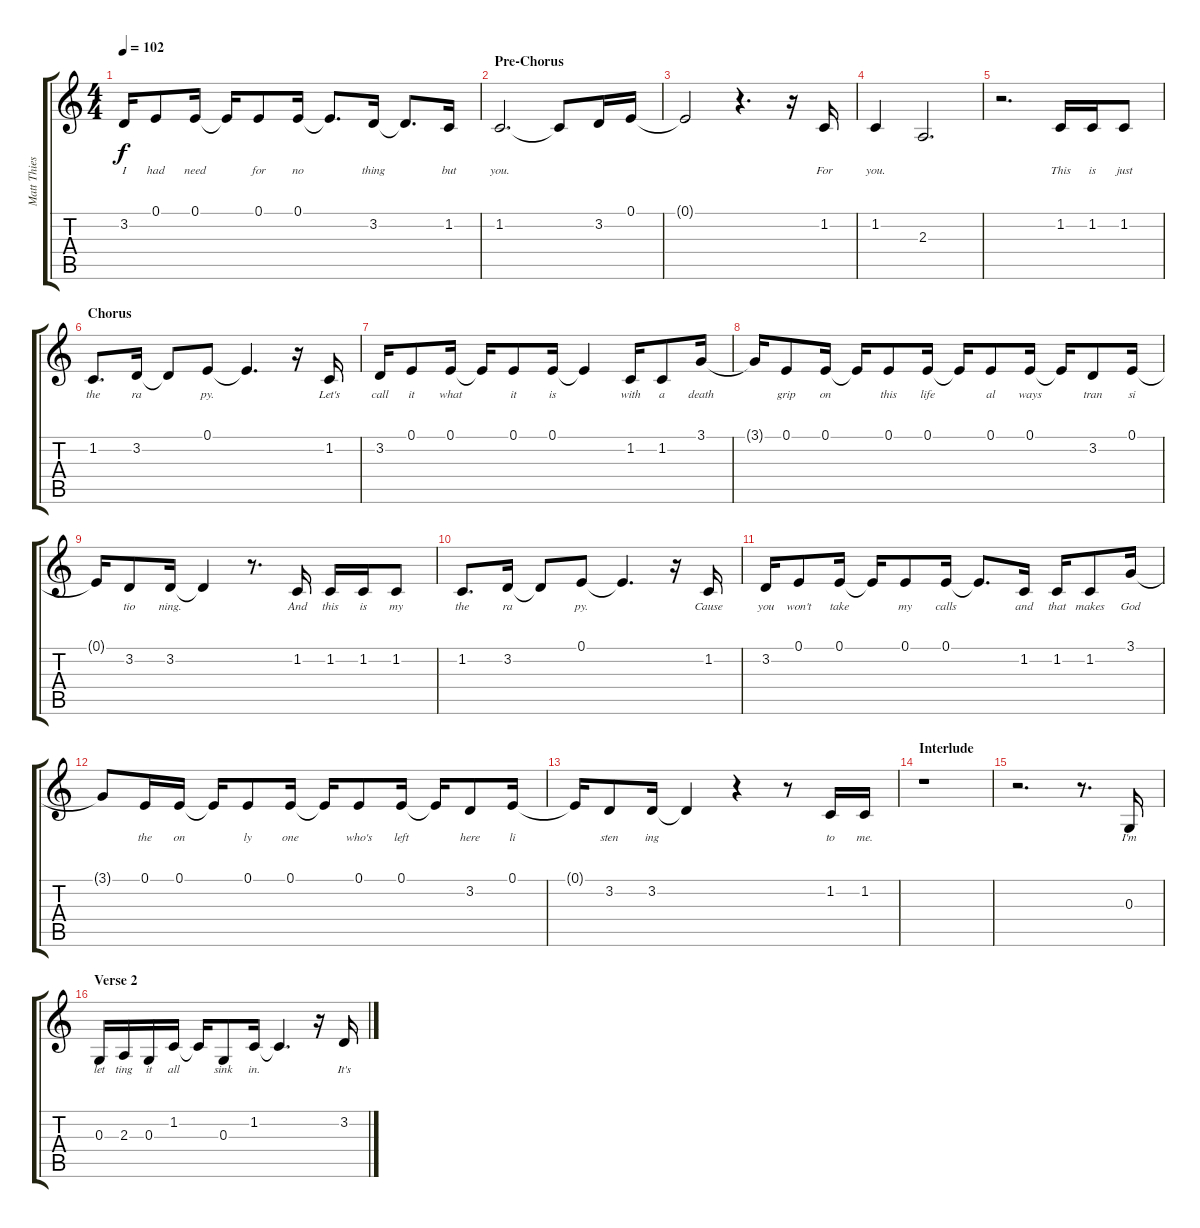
\track ("Matt Thiessen (Vocals)" "Matt Thies") {instrument clarinet}
\staff {score tabs}
\tuning (E4 B3 G3 D3 A2 E2) {hide}
\ts (4 4)
\tempo 102
\clef g2
\ks c
3.2.16{lyrics (0 "I") lyrics (1 "") lyrics (2 "") lyrics (3 "") lyrics (4 "") dy f} 0.1.8{lyrics (0 "had") lyrics (1 "") lyrics (2 "") lyrics (3 "") lyrics (4 "")} 0.1.16{lyrics (0 "need") lyrics (1 "") lyrics (2 "") lyrics (3 "") lyrics (4 "")} 0.1{t}.16{lyrics (0 "") lyrics (1 "") lyrics (2 "") lyrics (3 "") lyrics (4 "")} 0.1.8{lyrics (0 "for") lyrics (1 "") lyrics (2 "") lyrics (3 "") lyrics (4 "")} 0.1.16{lyrics (0 "no") lyrics (1 "") lyrics (2 "") lyrics (3 "") lyrics (4 "")} 0.1{t}.8{d lyrics (0 "") lyrics (1 "") lyrics (2 "") lyrics (3 "") lyrics (4 "")} 3.2.16{lyrics (0 "thing") lyrics (1 "") lyrics (2 "") lyrics (3 "") lyrics (4 "")} 3.2{t}.8{d lyrics (0 "") lyrics (1 "") lyrics (2 "") lyrics (3 "") lyrics (4 "")} 1.2.16{lyrics (0 "but") lyrics (1 "") lyrics (2 "") lyrics (3 "") lyrics (4 "")} |
\section ("" "Pre-Chorus")
1.2.2{d lyrics (0 "you.") lyrics (1 "") lyrics (2 "") lyrics (3 "") lyrics (4 "")} 1.2{t}.8{lyrics (0 "") lyrics (1 "") lyrics (2 "") lyrics (3 "") lyrics (4 "")} 3.2.16{lyrics (0 "") lyrics (1 "") lyrics (2 "") lyrics (3 "") lyrics (4 "")} 0.1.16{lyrics (0 "") lyrics (1 "") lyrics (2 "") lyrics (3 "") lyrics (4 "")} |
0.1{t}.2{lyrics (0 "") lyrics (1 "") lyrics (2 "") lyrics (3 "") lyrics (4 "")} r.4{d} r.16 1.2.16{lyrics (0 "For") lyrics (1 "") lyrics (2 "") lyrics (3 "") lyrics (4 "")} |
1.2.4{lyrics (0 "you.") lyrics (1 "") lyrics (2 "") lyrics (3 "") lyrics (4 "")} 2.3.2{d lyrics (0 "") lyrics (1 "") lyrics (2 "") lyrics (3 "") lyrics (4 "")} |
r.2{d} 1.2.16{lyrics (0 "This") lyrics (1 "") lyrics (2 "") lyrics (3 "") lyrics (4 "")} 1.2.16{lyrics (0 "is") lyrics (1 "") lyrics (2 "") lyrics (3 "") lyrics (4 "")} 1.2.8{lyrics (0 "just") lyrics (1 "") lyrics (2 "") lyrics (3 "") lyrics (4 "")} |
\section ("" "Chorus")
1.2.8{d lyrics (0 "the") lyrics (1 "") lyrics (2 "") lyrics (3 "") lyrics (4 "")} 3.2.16{lyrics (0 "ra") lyrics (1 "") lyrics (2 "") lyrics (3 "") lyrics (4 "")} 3.2{t}.8{lyrics (0 "") lyrics (1 "") lyrics (2 "") lyrics (3 "") lyrics (4 "")} 0.1.8{lyrics (0 "py.") lyrics (1 "") lyrics (2 "") lyrics (3 "") lyrics (4 "")} 0.1{t}.4{d lyrics (0 "") lyrics (1 "") lyrics (2 "") lyrics (3 "") lyrics (4 "")} r.16 1.2.16{lyrics (0 "Let's") lyrics (1 "") lyrics (2 "") lyrics (3 "") lyrics (4 "")} |
3.2.16{lyrics (0 "call") lyrics (1 "") lyrics (2 "") lyrics (3 "") lyrics (4 "")} 0.1.8{lyrics (0 "it") lyrics (1 "") lyrics (2 "") lyrics (3 "") lyrics (4 "")} 0.1.16{lyrics (0 "what") lyrics (1 "") lyrics (2 "") lyrics (3 "") lyrics (4 "")} 0.1{t}.16{lyrics (0 "") lyrics (1 "") lyrics (2 "") lyrics (3 "") lyrics (4 "")} 0.1.8{lyrics (0 "it") lyrics (1 "") lyrics (2 "") lyrics (3 "") lyrics (4 "")} 0.1.16{lyrics (0 "is") lyrics (1 "") lyrics (2 "") lyrics (3 "") lyrics (4 "")} 0.1{t}.4{lyrics (0 "") lyrics (1 "") lyrics (2 "") lyrics (3 "") lyrics (4 "")} 1.2.16{lyrics (0 "with") lyrics (1 "") lyrics (2 "") lyrics (3 "") lyrics (4 "")} 1.2.8{lyrics (0 "a") lyrics (1 "") lyrics (2 "") lyrics (3 "") lyrics (4 "")} 3.1.16{lyrics (0 "death") lyrics (1 "") lyrics (2 "") lyrics (3 "") lyrics (4 "")} |
3.1{t}.16{lyrics (0 "") lyrics (1 "") lyrics (2 "") lyrics (3 "") lyrics (4 "")} 0.1.8{lyrics (0 "grip") lyrics (1 "") lyrics (2 "") lyrics (3 "") lyrics (4 "")} 0.1.16{lyrics (0 "on") lyrics (1 "") lyrics (2 "") lyrics (3 "") lyrics (4 "")} 0.1{t}.16{lyrics (0 "") lyrics (1 "") lyrics (2 "") lyrics (3 "") lyrics (4 "")} 0.1.8{lyrics (0 "this") lyrics (1 "") lyrics (2 "") lyrics (3 "") lyrics (4 "")} 0.1.16{lyrics (0 "life") lyrics (1 "") lyrics (2 "") lyrics (3 "") lyrics (4 "")} 0.1{t}.16{lyrics (0 "") lyrics (1 "") lyrics (2 "") lyrics (3 "") lyrics (4 "")} 0.1.8{lyrics (0 "al") lyrics (1 "") lyrics (2 "") lyrics (3 "") lyrics (4 "")} 0.1.16{lyrics (0 "ways") lyrics (1 "") lyrics (2 "") lyrics (3 "") lyrics (4 "")} 0.1{t}.16{lyrics (0 "") lyrics (1 "") lyrics (2 "") lyrics (3 "") lyrics (4 "")} 3.2.8{lyrics (0 "tran") lyrics (1 "") lyrics (2 "") lyrics (3 "") lyrics (4 "")} 0.1.16{lyrics (0 "si") lyrics (1 "") lyrics (2 "") lyrics (3 "") lyrics (4 "")} |
0.1{t}.16{lyrics (0 "") lyrics (1 "") lyrics (2 "") lyrics (3 "") lyrics (4 "")} 3.2.8{lyrics (0 "tio") lyrics (1 "") lyrics (2 "") lyrics (3 "") lyrics (4 "")} 3.2.16{lyrics (0 "ning.") lyrics (1 "") lyrics (2 "") lyrics (3 "") lyrics (4 "")} 3.2{t}.4{lyrics (0 "") lyrics (1 "") lyrics (2 "") lyrics (3 "") lyrics (4 "")} r.8{d} 1.2.16{lyrics (0 "And") lyrics (1 "") lyrics (2 "") lyrics (3 "") lyrics (4 "")} 1.2.16{lyrics (0 "this") lyrics (1 "") lyrics (2 "") lyrics (3 "") lyrics (4 "")} 1.2.16{lyrics (0 "is") lyrics (1 "") lyrics (2 "") lyrics (3 "") lyrics (4 "")} 1.2.8{lyrics (0 "my") lyrics (1 "") lyrics (2 "") lyrics (3 "") lyrics (4 "")} |
1.2.8{d lyrics (0 "the") lyrics (1 "") lyrics (2 "") lyrics (3 "") lyrics (4 "")} 3.2.16{lyrics (0 "ra") lyrics (1 "") lyrics (2 "") lyrics (3 "") lyrics (4 "")} 3.2{t}.8{lyrics (0 "") lyrics (1 "") lyrics (2 "") lyrics (3 "") lyrics (4 "")} 0.1.8{lyrics (0 "py.") lyrics (1 "") lyrics (2 "") lyrics (3 "") lyrics (4 "")} 0.1{t}.4{d lyrics (0 "") lyrics (1 "") lyrics (2 "") lyrics (3 "") lyrics (4 "")} r.16 1.2.16{lyrics (0 "Cause") lyrics (1 "") lyrics (2 "") lyrics (3 "") lyrics (4 "")} |
3.2.16{lyrics (0 "you") lyrics (1 "") lyrics (2 "") lyrics (3 "") lyrics (4 "")} 0.1.8{lyrics (0 "won't") lyrics (1 "") lyrics (2 "") lyrics (3 "") lyrics (4 "")} 0.1.16{lyrics (0 "take") lyrics (1 "") lyrics (2 "") lyrics (3 "") lyrics (4 "")} 0.1{t}.16{lyrics (0 "") lyrics (1 "") lyrics (2 "") lyrics (3 "") lyrics (4 "")} 0.1.8{lyrics (0 "my") lyrics (1 "") lyrics (2 "") lyrics (3 "") lyrics (4 "")} 0.1.16{lyrics (0 "calls") lyrics (1 "") lyrics (2 "") lyrics (3 "") lyrics (4 "")} 0.1{t}.8{d lyrics (0 "") lyrics (1 "") lyrics (2 "") lyrics (3 "") lyrics (4 "")} 1.2.16{lyrics (0 "and") lyrics (1 "") lyrics (2 "") lyrics (3 "") lyrics (4 "")} 1.2.16{lyrics (0 "that") lyrics (1 "") lyrics (2 "") lyrics (3 "") lyrics (4 "")} 1.2.8{lyrics (0 "makes") lyrics (1 "") lyrics (2 "") lyrics (3 "") lyrics (4 "")} 3.1.16{lyrics (0 "God") lyrics (1 "") lyrics (2 "") lyrics (3 "") lyrics (4 "")} |
3.1{t}.8{lyrics (0 "") lyrics (1 "") lyrics (2 "") lyrics (3 "") lyrics (4 "")} 0.1.16{lyrics (0 "the") lyrics (1 "") lyrics (2 "") lyrics (3 "") lyrics (4 "")} 0.1.16{lyrics (0 "on") lyrics (1 "") lyrics (2 "") lyrics (3 "") lyrics (4 "")} 0.1{t}.16{lyrics (0 "") lyrics (1 "") lyrics (2 "") lyrics (3 "") lyrics (4 "")} 0.1.8{lyrics (0 "ly") lyrics (1 "") lyrics (2 "") lyrics (3 "") lyrics (4 "")} 0.1.16{lyrics (0 "one") lyrics (1 "") lyrics (2 "") lyrics (3 "") lyrics (4 "")} 0.1{t}.16{lyrics (0 "") lyrics (1 "") lyrics (2 "") lyrics (3 "") lyrics (4 "")} 0.1.8{lyrics (0 "who's") lyrics (1 "") lyrics (2 "") lyrics (3 "") lyrics (4 "")} 0.1.16{lyrics (0 "left") lyrics (1 "") lyrics (2 "") lyrics (3 "") lyrics (4 "")} 0.1{t}.16{lyrics (0 "") lyrics (1 "") lyrics (2 "") lyrics (3 "") lyrics (4 "")} 3.2.8{lyrics (0 "here") lyrics (1 "") lyrics (2 "") lyrics (3 "") lyrics (4 "")} 0.1.16{lyrics (0 "li") lyrics (1 "") lyrics (2 "") lyrics (3 "") lyrics (4 "")} |
0.1{t}.16{lyrics (0 "") lyrics (1 "") lyrics (2 "") lyrics (3 "") lyrics (4 "")} 3.2.8{lyrics (0 "sten") lyrics (1 "") lyrics (2 "") lyrics (3 "") lyrics (4 "")} 3.2.16{lyrics (0 "ing") lyrics (1 "") lyrics (2 "") lyrics (3 "") lyrics (4 "")} 3.2{t}.4{lyrics (0 "") lyrics (1 "") lyrics (2 "") lyrics (3 "") lyrics (4 "")} r.4 r.8 1.2.16{lyrics (0 "to") lyrics (1 "") lyrics (2 "") lyrics (3 "") lyrics (4 "")} 1.2.16{lyrics (0 "me.") lyrics (1 "") lyrics (2 "") lyrics (3 "") lyrics (4 "")} |
\section ("" "Interlude")
r.1 |
r.2{d} r.8{d} 0.3.16{lyrics (0 "I'm") lyrics (1 "") lyrics (2 "") lyrics (3 "") lyrics (4 "")} |
\section ("" "Verse 2")
0.3.16{lyrics (0 "let") lyrics (1 "") lyrics (2 "") lyrics (3 "") lyrics (4 "")} 2.3.16{lyrics (0 "ting") lyrics (1 "") lyrics (2 "") lyrics (3 "") lyrics (4 "")} 0.3.16{lyrics (0 "it") lyrics (1 "") lyrics (2 "") lyrics (3 "") lyrics (4 "")} 1.2.16{lyrics (0 "all") lyrics (1 "") lyrics (2 "") lyrics (3 "") lyrics (4 "")} 1.2{t}.16{lyrics (0 "") lyrics (1 "") lyrics (2 "") lyrics (3 "") lyrics (4 "")} 0.3.8{lyrics (0 "sink") lyrics (1 "") lyrics (2 "") lyrics (3 "") lyrics (4 "")} 1.2.16{lyrics (0 "in.") lyrics (1 "") lyrics (2 "") lyrics (3 "") lyrics (4 "")} 1.2{t}.4{d lyrics (0 "") lyrics (1 "") lyrics (2 "") lyrics (3 "") lyrics (4 "")} r.16 3.2.16{lyrics (0 "It's") lyrics (1 "") lyrics (2 "") lyrics (3 "") lyrics (4 "")}
